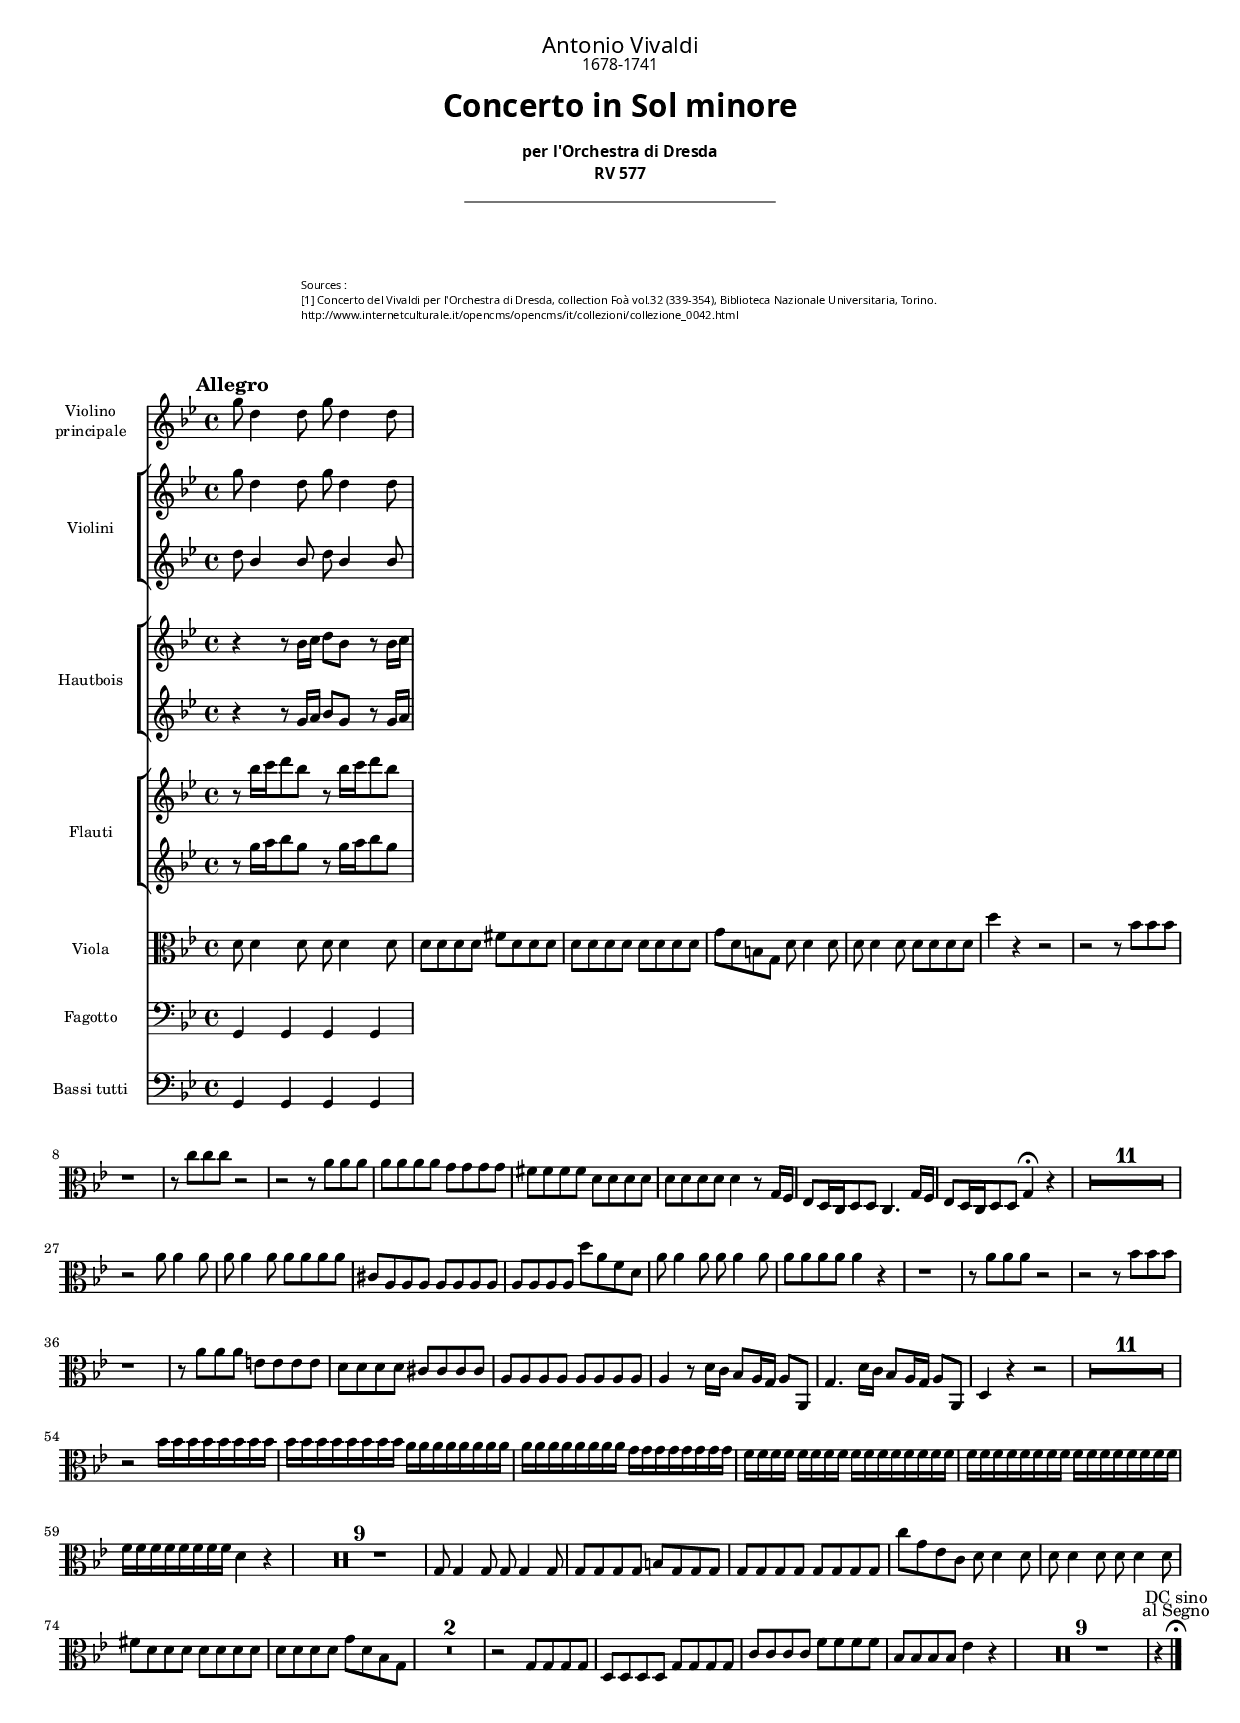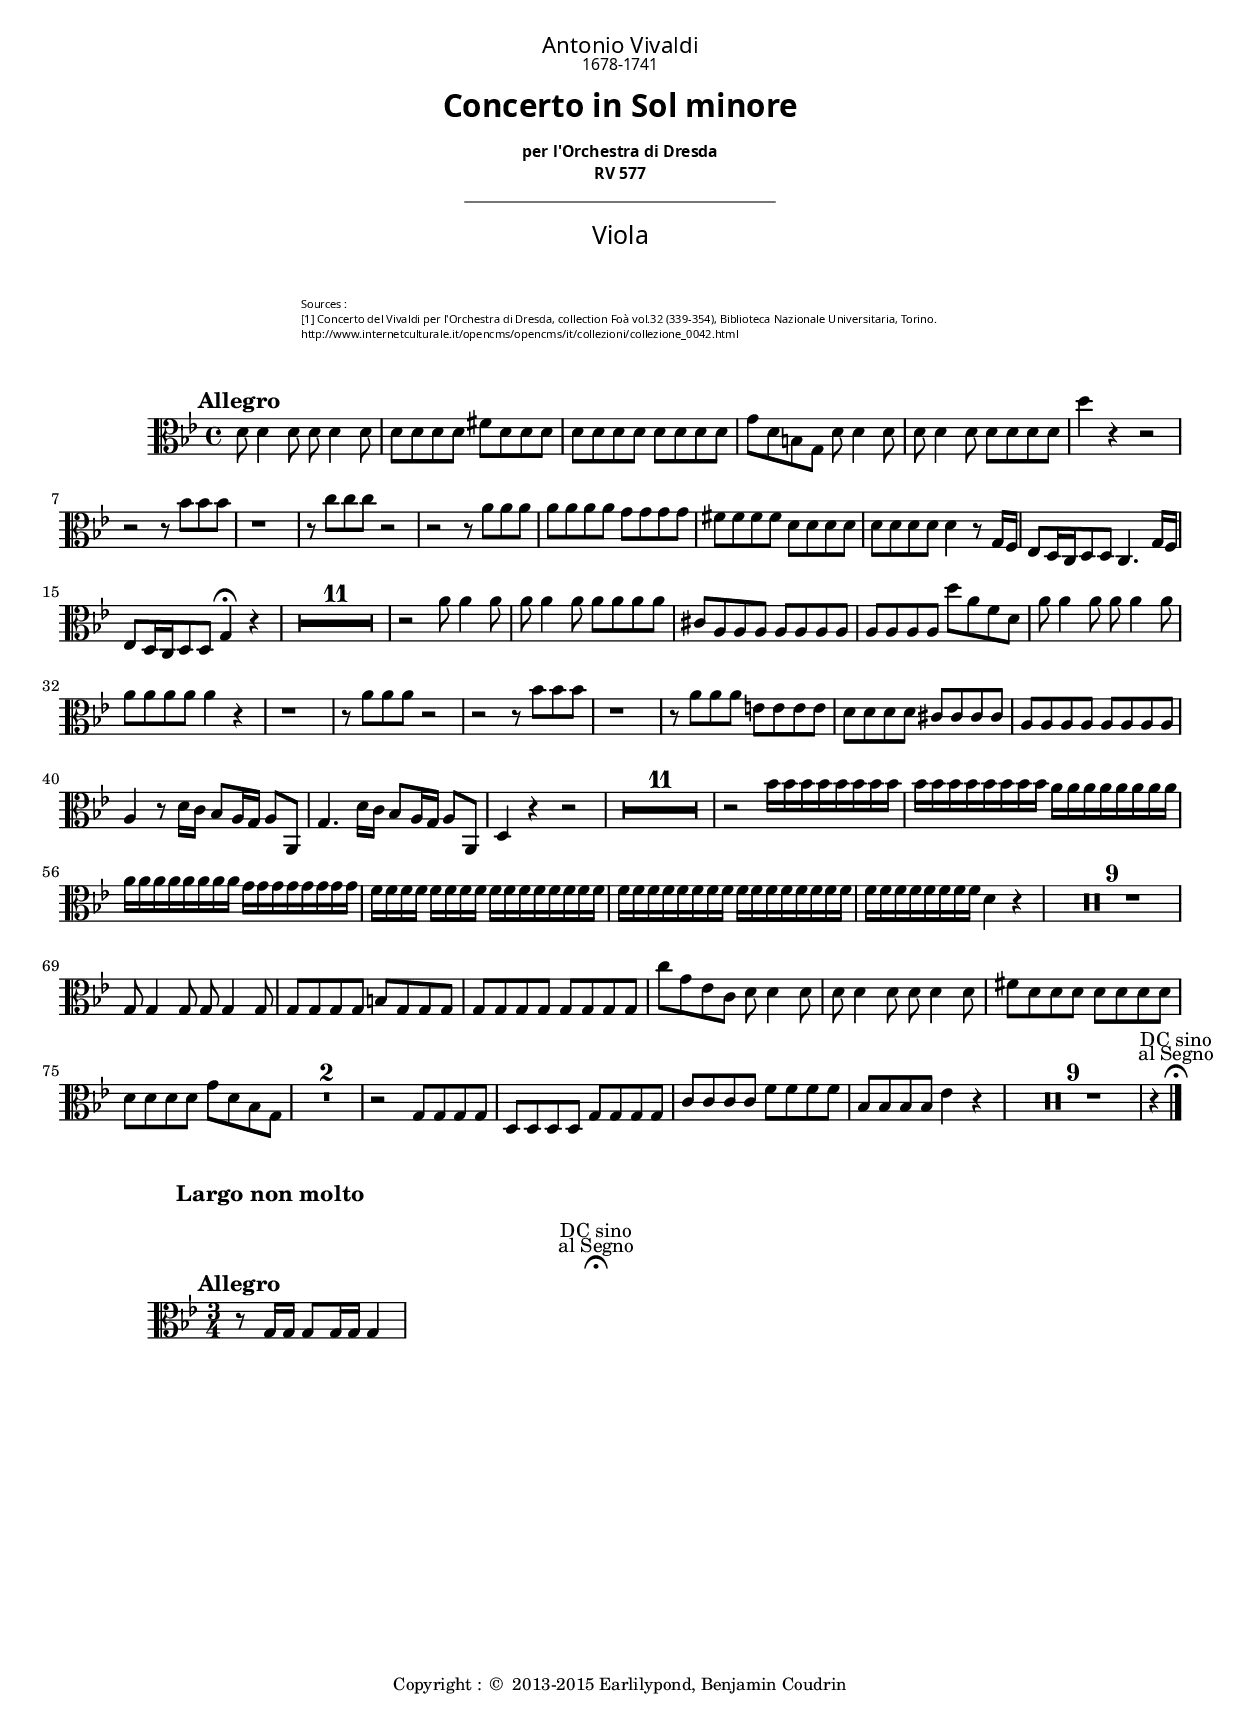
%%  rv577.ly
%%  This file is part of the Earlilypond project
%%  
%%  Copyright (c) 2013-2015 Benjamin Coudrin <benjamin.coudrin@gmail.com>
%%                All Rights Reserved
%%
%%  This program is free software. It comes without any warranty, to
%%  the extent permitted by applicable law. You can redistribute it
%%  and/or modify it under the terms of the Do What The Fuck You Want
%%  To Public License, Version 2, as published by Sam Hocevar. See
%%  http://sam.zoy.org/wtfpl/COPYING for more details.

\version "2.16.0"

%%  format.ily
%%  This file is part of the Earlilypond project
%%  
%%  Copyright (c) 2013 Benjamin Coudrin <benjamin.coudrin@gmail.com>
%%                All Rights Reserved
%%
%%  This program is free software. It comes without any warranty, to
%%  the extent permitted by applicable law. You can redistribute it
%%  and/or modify it under the terms of the Do What The Fuck You Want
%%  To Public License, Version 2, as published by Sam Hocevar. See
%%  http://sam.zoy.org/wtfpl/COPYING for more details.

\version "2.19.42"

% Paper settings
#(set-default-paper-size "a4")
#(set-global-staff-size 17)
\paper {
  line-width    = 188\mm
  left-margin   = 10\mm
  top-margin    = 10\mm
  bottom-margin = 10\mm
  ragged-last-bottom = ##t 
  ragged-bottom = ##f
  annotate-spacing = ##f
  #(define page-breaking ly:minimal-breaking)
}

% Layout commons
layoutCommonsWithEmptyStaves = \layout {
  \context {
    \Score
    \override SpacingSpanner.uniform-stretching = ##t
    \override Stem.neutral-direction = #1
    \override FootnoteItem.annotation-line = ##f
  }
  \context {
    \Voice
    \override TupletNumber.stencil = ##f 
    \override TupletBracket.bracket-visibility = ##f 
  }
  \context { 
    \Staff
    \override BassFigure.font-size = #-1
  } 
  \context { 
    \Lyrics
    \override LyricText.font-size = #0
    \override LyricText.font-shape = #'italic
  } 
}

layoutCommons = \layout {
  \layoutCommonsWithEmptyStaves
  \context {
    \Staff
    \RemoveEmptyStaves
    \override VerticalAxisGroup.remove-first = ##t 
  }
}

% notes
footnoteSize = {
  \override Score.StaffSymbol.staff-space = #(magstep -3)
  \set Score . fontSize = #-3
  \override BassFigure.font-size = #-1
}

footnoteLayout = \layout {
  indent = 0
  ragged-right = ##t
  \context { \Staff \remove "Time_signature_engraver" }
  \context { \Voice \override Script.avoid-slur = #'outside }
  \context {
    \Score
    \override StaffGrouper.staff-staff-spacing.basic-distance = #1
    \override BarNumber.break-visibility = #'#(#f #f #t)
  }
}

% Common includes
#(ly:set-option 'relative-includes #t)
%%  fonts.ily
%%  This file is part of the Earlilypond project
%%  
%%  Copyright (c) 2013 Benjamin Coudrin <benjamin.coudrin@gmail.com>
%%                All Rights Reserved
%%
%%  This program is free software. It comes without any warranty, to
%%  the extent permitted by applicable law. You can redistribute it
%%  and/or modify it under the terms of the Do What The Fuck You Want
%%  To Public License, Version 2, as published by Sam Hocevar. See
%%  http://sam.zoy.org/wtfpl/COPYING for more details.

% Default fonts
\paper  {
  #(define fonts
    (set-global-fonts
      #:music "scorlatti"
      #:brace "scorlatti"
      #:roman "Century Schoolbook L"
      #:sans "Nimbus Sans"
      #:typewriter "Luxi Mono"
      #:factor (/ staff-height pt 20)
  ))
}

%%  titles.ily
%%  This file is part of the Earlilypond project
%%  
%%  Copyright (c) 2013 Benjamin Coudrin <benjamin.coudrin@gmail.com>
%%                All Rights Reserved
%%
%%  This program is free software. It comes without any warranty, to
%%  the extent permitted by applicable law. You can redistribute it
%%  and/or modify it under the terms of the Do What The Fuck You Want
%%  To Public License, Version 2, as published by Sam Hocevar. See
%%  http://sam.zoy.org/wtfpl/COPYING for more details.

\include "tweaks.ily"

%% Copyright Notice
currentYear = #(strftime "%Y" (localtime (current-time)))
publisherDefault = \markup { "Copyright : " \char ##x00A9 " 2011-" \currentYear " Earlilypond" }

%% Default values
\header {
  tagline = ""
  publisher = \publisherDefault
}

%% Titles Templates
%%%%%%%%%%%%%%%%%%%%%%%%%%%%%%

%% Book front page
%% Requires (in header) :
%%   - composer
%%   - composerDate (birth-death)
%%   - title
%%   - subtitle
%%   - opus
%%   - instrument
%%   - publisher
titlePageMarkup = \markup \abs-fontsize #10 \column {
  \vspace #1
  \fill-line { \fontsize #4 \fromproperty #'header:composer }
  \vspace #1
  \fill-line { \fontsize #2 \fromproperty #'header:composerDate }
  \vspace #17
  \fill-line { \fontsize #10 \caps { \bold \fromproperty #'header:title } }
  \vspace #2
  \fill-line { \fontsize #3 \caps { \bold \fromproperty #'header:subtitle } }
  \vspace #3
  \fill-line { \fontsize #5 \caps { \bold \fromproperty #'header:catalogue } }
  \vspace #3
  \fill-line { \fontsize #6 \bold \fromproperty #'header:instrument }
  \vspace #25
  \fill-line { \concat { \publisherDefault ", " \fromproperty #'header:editor } }
}

%% Part book front page
%% Requires (in header) :
%%   - composer
%%   - composerDate (birth-death)
%%   - title
%%   - subtitle
%%   - opus
%%   - instrument
%%   - publisher
partTitlePageMarkup = \markup \abs-fontsize #10 \column {
  \vspace #1
  \fill-line { \fontsize #4 \fromproperty #'header:composer }
  \vspace #1
  \fill-line { \fontsize #2 \fromproperty #'header:composerDate }
  \vspace #14
  \fill-line { \fontsize #10 \caps { \bold \fromproperty #'header:title } }
  \vspace #2
  \fill-line { \fontsize #3 \caps { \bold \fromproperty #'header:subtitle } }
  \vspace #3
  \fill-line { \fontsize #5 \caps { \bold \fromproperty #'header:catalogue } }
  \vspace #3
  \fill-line { \postscript #"-30 0 moveto 60 0 rlineto stroke" }
  \vspace #6
  \fill-line { \fontsize #6 \fromproperty #'header:instrument }
  \vspace #18
  \fill-line { \concat { \publisherDefault ", " \fromproperty #'header:editor } }
}

%% Book front page with image
%% Requires (in header) :
%%   - composer
%%   - composerDate (birth-death)
%%   - title
%%   - subtitle
%%   - opus
%%   - image
%%   - editor
titlePageMarkupImage = \markup \abs-fontsize #10 \column {
  \vspace #1
  \fill-line { \fontsize #4 \fromproperty #'header:composer }
  \vspace #1
  \fill-line { \fontsize #2 \fromproperty #'header:composerDate }
  \vspace #10
  \fill-line { \fontsize #10 \caps { \bold \fromproperty #'header:title } }
  \vspace #1
  \fill-line { \fontsize #3 \caps { \bold \fromproperty #'header:subtitle } }
  \vspace #6
  \fill-line { \fontsize #6 \caps { \bold \fromproperty #'header:catalogue } }
  \vspace #6
  \fill-line { \fromproperty #'header:image }    
  \vspace #10
  \fill-line { \concat { \publisherDefault ", " \fromproperty #'header:editor } }
}

%% piece front page
%% Requires (in header) :
%%   - composer
%%   - composerDate (birth-death)
%%   - title
%%   - subtitle
%%   - opus
%%   - publisher
%%   - sources
%%   - notes
pieceFrontPageMarkup = \markup \abs-fontsize #10 \box { \column {
  \vspace #1
  \fill-line { \fontsize #3 \fromproperty #'header:composer }
  \fill-line { \override #'(font-family . Nimbus) \fontsize #1 \fromproperty #'header:composerDate }
  \vspace #2.5
  \fill-line { \fontsize #10 \caps { \fromproperty #'header:title } }
  \vspace #1
  \fill-line { \fontsize #2 \caps {\fromproperty #'header:subtitle } }
  \vspace #1.5
  \fill-line { \postscript #"-30 0 moveto 60 0 rlineto stroke" }
  \fill-line { \postscript #"-30 2 moveto 60 0 rlineto stroke" }
  \vspace #1
  \fill-line { \fontsize #-2 \fromproperty #'header:notes }
  \vspace #0.5
  \fill-line { \left-column { "Sources : " \fontsize #-2 \fromproperty #'header:sources } }
  \vspace #2
  \fill-line { \concat { \publisherDefault ", " \fromproperty #'header:editor } }
} }

%% piece short title
%% Requires (in header) :
%%   - composer
%%   - title
%%   - subtitle
pieceTitleMarkup = \markup {
  \column {
    \fill-line {
      \null
      \override #`(direction . ,UP) {
        \dir-column {
          \center-align \fontsize #-1 \bold
          \caps \fromproperty #'header:subtitle
          \center-align \fontsize #4 \bold
          \caps \fromproperty #'header:title
        }
      }
      \fromproperty #'header:composer
    }
    \vspace #2
  }
}



%% piece long title
pieceBigTitleMarkup = \markup \abs-fontsize #6 \column {
    \vspace #1
    \fill-line { \fontsize #5 \fromproperty #'header:composer }
    \fill-line { \fontsize #2 \fromproperty #'header:composerDate }
    \vspace #1
    \fill-line { \fontsize #8 \bold \caps \fromproperty #'header:title }
    \vspace #1
    \fill-line { \fontsize #2 \fromproperty #'header:subtitle }
    \vspace #1
    \fill-line { \postscript #"-20 0 moveto 40 0 rlineto stroke" }
    \vspace #1
    \fill-line { \fontsize #6 \fromproperty #'header:instrument }
    \vspace #2
    \fill-line { \fontsize #1 \fromproperty #'header:sources }
    \vspace #2    
  }
  
pieceBigTitleMarkupNoSource = \markup \abs-fontsize #6 \column {
    \vspace #1
    \fill-line { \fontsize #5 \fromproperty #'header:composer }
    \fill-line { \fontsize #2 \fromproperty #'header:composerDate }
    \vspace #1
    \fill-line { \fontsize #8 \bold \caps \fromproperty #'header:title }
    \vspace #0.5
    \fill-line { \fontsize #3 \fromproperty #'header:subtitle }
    \vspace #1
    %\fill-line { \fontsize #4 \fromproperty #'header:catalogue }
    %\vspace #1
    \fill-line { \postscript #"-20 0 moveto 40 0 rlineto stroke" }
    \vspace #1
    \fill-line { \fontsize #6 \fromproperty #'header:instrument }
    \vspace #2
  }
  
pieceMediumTitleMarkup = \markup \abs-fontsize #6 \column {
    \vspace #1
    \fill-line { \fontsize #5 \fromproperty #'header:composer }
    \fill-line { \fontsize #2 \fromproperty #'header:composerDate }
    \vspace #1
    \fill-line { \fontsize #8 \bold \caps \fromproperty #'header:title }
    \vspace #1
    \fill-line { \postscript #"-20 0 moveto 40 0 rlineto stroke" }
    \vspace #2
  }
  
suiteSimpleTitleMarkup = \markup \abs-fontsize #6 \column {
  \vspace #5
  \fill-line { \fontsize #8 \bold \fromproperty #'header:suite }
  \vspace #3
}

scoreSimpleTitleMarkup = \markup \abs-fontsize #6 \column {
  \vspace #1
  \left-align { \fontsize #6 \caps \fromproperty #'header:piece }
  \fill-line  { \fontsize #5 \italic \fromproperty #'header:part }
  \vspace #1
}

scoreNumberedTitleMarkup = \markup \abs-fontsize #6 \column {
  \vspace #1
  \fill-line { \fontsize #10 \box \fromproperty #'header:number } 
  \vspace #0.5
  \fill-line {
    \left-align { \fontsize #6 \caps \fromproperty #'header:piece }
    \right-align { \fontsize #6 \fromproperty #'header:subopus }
  }
  \vspace #1
}
  
bookNotePageMarkup = \markup \abs-fontsize #6 \column {
  \vspace #1
  \fill-line { \fontsize #8 \caps \fromproperty #'header:title }
  \vspace #1
  \fill-line { \fontsize #8 \caps \fromproperty #'header:subtitle }
  \vspace #1
  \fill-line { \fontsize #7 \caps \fromproperty #'header:subsubtitle }
  \vspace #1
  \fill-line { \fontsize #7 "." }
  \vspace #1
  \fill-line { \fontsize #8 \caps \fromproperty #'header:catalogue }
  \vspace #1
  \fill-line { \fontsize #7 "." }
  \vspace #4
  %\fill-line { \fontsize #4 \fromproperty #'header:sources }
  %\fill-line { \fontsize #8 \bold \caps "Notes" }
  
}



\header {
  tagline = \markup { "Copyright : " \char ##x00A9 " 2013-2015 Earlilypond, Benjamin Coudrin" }
  composer = "Antonio Vivaldi"
  composerDate = "1678-1741"
  date = "ca 1720"
  title = "Concerto in Sol minore"
  subtitle = \markup \center-column { "per l'Orchestra di Dresda" "RV 577"}
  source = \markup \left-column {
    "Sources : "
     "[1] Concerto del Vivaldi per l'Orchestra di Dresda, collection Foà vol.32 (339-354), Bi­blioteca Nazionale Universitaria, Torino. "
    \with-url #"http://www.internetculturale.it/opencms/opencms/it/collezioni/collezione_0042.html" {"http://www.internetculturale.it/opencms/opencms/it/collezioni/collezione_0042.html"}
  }
}

#(set-default-paper-size "a4")
#(set-global-staff-size 15)

\paper {
  #(define page-breaking ly:minimal-breaking)
  bookTitleMarkup = \markup \abs-fontsize #6 \column {
    \vspace #1
    \fill-line { \override #'(font-name . "Calluna") \fontsize #5 \fromproperty #'header:composer }
    \fill-line { \override #'(font-name . "Calluna") \fontsize #2 \fromproperty #'header:composerDate }
    \vspace #1
    \fill-line { \override #'(font-name . "Calluna Bold") \fontsize #8 \fromproperty #'header:title }
    \vspace #1
    \fill-line { \override #'(font-name . "Calluna Bold") \fontsize #2 \fromproperty #'header:subtitle }
    \vspace #1
    \fill-line { \postscript #"-20 0 moveto 40 0 rlineto stroke" }
    \vspace #1
    \fill-line { \override #'(font-name . "Calluna") \fontsize #6 \fromproperty #'header:instrument }
    \vspace #2
    \fill-line { \override #'(font-name . "Calluna Light") \fontsize #-1 \fromproperty #'header:source }
    \vspace #2    
  }
}
\markup\null

%% violinoprincipale.ly
%%  This file is part of the Earlilypond project
%%  
%%  Copyright (c) 2013-2015 Benjamin Coudrin <benjamin.coudrin@gmail.com>
%%                All Rights Reserved
%%
%%  This program is free software. It comes without any warranty, to
%%  the extent permitted by applicable law. You can redistribute it
%%  and/or modify it under the terms of the Do What The Fuck You Want
%%  To Public License, Version 2, as published by Sam Hocevar. See
%%  http://sam.zoy.org/wtfpl/COPYING for more details.

%% Allegro %%%%%%%%%%%%%%%%%%%%%%%%%%%%%%%%%%%%%%%%%%%%%%%%%%
violinoprincipalefirst = \relative c''' {
  \set Score.skipBars = ##t
  \time 4/4
  \key g \minor
  \clef treble
  g8 d4 d8 g d4 d8
}

%% Largo non molto %%%%%%%%%%%%%%%%%%%%%%%%%%%%%%%%%%%%%%%%%%%%%%%%%%
violinoprincipalesecond = \relative c'' {
  \set Score.skipBars = ##t
  \time 3/4
  \key g \minor
  \clef treble
  c4 ~ c8. [ees32 (d] c4)
}

%% Allegro %%%%%%%%%%%%%%%%%%%%%%%%%%%%%%%%%%%%%%%%%%%%%%%%%%
violinoprincipalethird = \relative c''' {
  \set Score.skipBars = ##t
  \time 3/4
  \key g \minor
  \clef treble
  \override Beam.auto-knee-gap = #4
  bes8 [g,,16 g g8 g'' bes g]
}

%% flauto1.ly
%%  This file is part of the Earlilypond project
%%  
%%  Copyright (c) 2013-2015 Benjamin Coudrin <benjamin.coudrin@gmail.com>
%%                All Rights Reserved
%%
%%  This program is free software. It comes without any warranty, to
%%  the extent permitted by applicable law. You can redistribute it
%%  and/or modify it under the terms of the Do What The Fuck You Want
%%  To Public License, Version 2, as published by Sam Hocevar. See
%%  http://sam.zoy.org/wtfpl/COPYING for more details.

%% Allegro %%%%%%%%%%%%%%%%%%%%%%%%%%%%%%%%%%%%%%%%%%%%%%%%%%
flautoprimofirst = \relative c''' {
  \set Score.skipBars = ##t
  \time 4/4
  \key g \minor
  \clef treble
  r8 bes16 [c d8 bes] r8 bes16 [c d8 bes]
}

%% Largo non molto %%%%%%%%%%%%%%%%%%%%%%%%%%%%%%%%%%%%%%%%%%%%%%%%%%
slautoprimosecond = \relative c {
  \set Score.skipBars = ##t
  \time 3/4
  \key g \minor
  \clef treble
  \mark \markup{Tacet}
  R2.*18
}

%% Allegro %%%%%%%%%%%%%%%%%%%%%%%%%%%%%%%%%%%%%%%%%%%%%%%%%%
flautoprimothird = \relative c''' {
  \set Score.skipBars = ##t
  \time 3/4
  \key g \minor
  \clef treble
  r8 g bes g bes4
}

%% flauto2.ly
%%  This file is part of the Earlilypond project
%%  
%%  Copyright (c) 2013-2015 Benjamin Coudrin <benjamin.coudrin@gmail.com>
%%                All Rights Reserved
%%
%%  This program is free software. It comes without any warranty, to
%%  the extent permitted by applicable law. You can redistribute it
%%  and/or modify it under the terms of the Do What The Fuck You Want
%%  To Public License, Version 2, as published by Sam Hocevar. See
%%  http://sam.zoy.org/wtfpl/COPYING for more details.

%% Allegro %%%%%%%%%%%%%%%%%%%%%%%%%%%%%%%%%%%%%%%%%%%%%%%%%%
flautosecundofirst = \relative c''' {
  \set Score.skipBars = ##t
  \time 4/4
  \key g \minor
  \clef treble
  r8 g16 [a bes8 g] r8 g16 [a bes8 g]
}

%% Largo non molto %%%%%%%%%%%%%%%%%%%%%%%%%%%%%%%%%%%%%%%%%%%%%%%%%%
flautosecundosecond = \relative c {
  \set Score.skipBars = ##t
  \time 3/4
  \key g \minor
  \clef treble
  \mark \markup{Tacet}
  R2.*18
}

%% Allegro %%%%%%%%%%%%%%%%%%%%%%%%%%%%%%%%%%%%%%%%%%%%%%%%%%
flautosecundothird = \relative c'' {
  \set Score.skipBars = ##t
  \time 3/4
  \key g \minor
  \clef treble
  r8 d g d g4
}

%% hautbois1.ly
%%  This file is part of the Earlilypond project
%%  
%%  Copyright (c) 2013-2015 Benjamin Coudrin <benjamin.coudrin@gmail.com>
%%                All Rights Reserved
%%
%%  This program is free software. It comes without any warranty, to
%%  the extent permitted by applicable law. You can redistribute it
%%  and/or modify it under the terms of the Do What The Fuck You Want
%%  To Public License, Version 2, as published by Sam Hocevar. See
%%  http://sam.zoy.org/wtfpl/COPYING for more details.

%% Allegro %%%%%%%%%%%%%%%%%%%%%%%%%%%%%%%%%%%%%%%%%%%%%%%%%%
hautboisprimofirst = \relative c'' {
  \set Score.skipBars = ##t
  \time 4/4
  \key g \minor
  \clef treble
  r4 r8 bes16 c d8 bes r8 bes16 c
}

%% Largo non molto %%%%%%%%%%%%%%%%%%%%%%%%%%%%%%%%%%%%%%%%%%%%%%%%%%
hautboisprimosecond = \relative c {
  \set Score.skipBars = ##t
  \time 3/4
  \key g \minor
  \clef treble
  \mark \markup{Tacet}
  R2.*18
}

%% Allegro %%%%%%%%%%%%%%%%%%%%%%%%%%%%%%%%%%%%%%%%%%%%%%%%%%
hautboisprimothird = \relative c''' {
  \set Score.skipBars = ##t
  \time 3/4
  \key g \minor
  \clef treble
  bes4 r8 g bes g
}

%% hautbois2.ly
%%  This file is part of the Earlilypond project
%%  
%%  Copyright (c) 2013-2015 Benjamin Coudrin <benjamin.coudrin@gmail.com>
%%                All Rights Reserved
%%
%%  This program is free software. It comes without any warranty, to
%%  the extent permitted by applicable law. You can redistribute it
%%  and/or modify it under the terms of the Do What The Fuck You Want
%%  To Public License, Version 2, as published by Sam Hocevar. See
%%  http://sam.zoy.org/wtfpl/COPYING for more details.

%% Allegro %%%%%%%%%%%%%%%%%%%%%%%%%%%%%%%%%%%%%%%%%%%%%%%%%%
hautboissecundofirst = \relative c'' {
  \set Score.skipBars = ##t
  \time 4/4
  \key g \minor
  \clef treble
  r4 r8 g16 a bes8 g r8 g16 a
}

%% Largo non molto %%%%%%%%%%%%%%%%%%%%%%%%%%%%%%%%%%%%%%%%%%%%%%%%%%
hautboissecundosecond = \relative c {
  \set Score.skipBars = ##t
  \time 3/4
  \key g \minor
  \clef treble
  \mark \markup{Tacet}
  R2.*18
}

%% Allegro %%%%%%%%%%%%%%%%%%%%%%%%%%%%%%%%%%%%%%%%%%%%%%%%%%
hautboissecundothird = \relative c''' {
  \set Score.skipBars = ##t
  \time 3/4
  \key g \minor
  \clef treble
  g4 r8 d g d
}

%% fagotto.ly
%%  This file is part of the Earlilypond project
%%  
%%  Copyright (c) 2013-2015 Benjamin Coudrin <benjamin.coudrin@gmail.com>
%%                All Rights Reserved
%%
%%  This program is free software. It comes without any warranty, to
%%  the extent permitted by applicable law. You can redistribute it
%%  and/or modify it under the terms of the Do What The Fuck You Want
%%  To Public License, Version 2, as published by Sam Hocevar. See
%%  http://sam.zoy.org/wtfpl/COPYING for more details.

%% Allegro %%%%%%%%%%%%%%%%%%%%%%%%%%%%%%%%%%%%%%%%%%%%%%%%%%
fagottofirst = \relative c {
  \set Score.skipBars = ##t
  \time 4/4
  \key g \minor
  \clef bass
  g4 g g g
}

%% Largo non molto %%%%%%%%%%%%%%%%%%%%%%%%%%%%%%%%%%%%%%%%%%%%%%%%%%
fagottosecond = \relative c {
  \set Score.skipBars = ##t
  \time 3/4
  \key g \minor
  \clef bass
  c4 ees f
}

%% Allegro %%%%%%%%%%%%%%%%%%%%%%%%%%%%%%%%%%%%%%%%%%%%%%%%%%
fagottothird = \relative c {
  \set Score.skipBars = ##t
  \time 3/4
  \key g \minor
  \clef bass
  g16 [a bes c d e fis g] g,8 g'
}


%% violini1.ly
%%  This file is part of the Earlilypond project
%%  
%%  Copyright (c) 2013-2015 Benjamin Coudrin <benjamin.coudrin@gmail.com>
%%                All Rights Reserved
%%
%%  This program is free software. It comes without any warranty, to
%%  the extent permitted by applicable law. You can redistribute it
%%  and/or modify it under the terms of the Do What The Fuck You Want
%%  To Public License, Version 2, as published by Sam Hocevar. See
%%  http://sam.zoy.org/wtfpl/COPYING for more details.

%% Allegro %%%%%%%%%%%%%%%%%%%%%%%%%%%%%%%%%%%%%%%%%%%%%%%%%%
violinoprimofirst = \relative c''' {
  \set Score.skipBars = ##t
  \time 4/4
  \key g \minor
  \clef treble
  g8 d4 d8 g d4 d8
}

%% Largo non molto %%%%%%%%%%%%%%%%%%%%%%%%%%%%%%%%%%%%%%%%%%%%%%%%%%
violiniprimosecond = \relative c {
  \set Score.skipBars = ##t
  \time 3/4
  \key g \minor
  \clef treble
  \mark \markup{Tacet}
  R2.*18
}

%% Allegro %%%%%%%%%%%%%%%%%%%%%%%%%%%%%%%%%%%%%%%%%%%%%%%%%%
violinoprimothird = \relative c''' {
  \set Score.skipBars = ##t
  \time 3/4
  \key g \minor
  \clef treble
  \override Beam.auto-knee-gap = #4
  bes8 [g,,16 g g8 g'' bes g]
}

%% violino2.ly
%%  This file is part of the Earlilypond project
%%  
%%  Copyright (c) 2013-2015 Benjamin Coudrin <benjamin.coudrin@gmail.com>
%%                All Rights Reserved
%%
%%  This program is free software. It comes without any warranty, to
%%  the extent permitted by applicable law. You can redistribute it
%%  and/or modify it under the terms of the Do What The Fuck You Want
%%  To Public License, Version 2, as published by Sam Hocevar. See
%%  http://sam.zoy.org/wtfpl/COPYING for more details.

%% Allegro %%%%%%%%%%%%%%%%%%%%%%%%%%%%%%%%%%%%%%%%%%%%%%%%%%
violinosecundofirst = \relative c'' {
  \set Score.skipBars = ##t
  \time 4/4
  \key g \minor
  \clef treble
  d8 bes4 bes8 d bes4 bes8
}

%% Largo non molto %%%%%%%%%%%%%%%%%%%%%%%%%%%%%%%%%%%%%%%%%%%%%%%%%%
violinisecundosecond = \relative c {
  \set Score.skipBars = ##t
  \time 3/4
  \key g \minor
  \clef treble
  \mark \markup{Tacet}
  R2.*18
}

%% Allegro %%%%%%%%%%%%%%%%%%%%%%%%%%%%%%%%%%%%%%%%%%%%%%%%%%
violinosecundothird = \relative c''' {
  \set Score.skipBars = ##t
  \time 3/4
  \key g \minor
  \clef treble
  \override Beam.auto-knee-gap = #3
  g8 [g,,16 g g8 d'' g d]
}

%% viole.ly
%%  This file is part of the Earlilypond project
%%  
%%  Copyright (c) 2013-2015 Benjamin Coudrin <benjamin.coudrin@gmail.com>
%%                All Rights Reserved
%%
%%  This program is free software. It comes without any warranty, to
%%  the extent permitted by applicable law. You can redistribute it
%%  and/or modify it under the terms of the Do What The Fuck You Want
%%  To Public License, Version 2, as published by Sam Hocevar. See
%%  http://sam.zoy.org/wtfpl/COPYING for more details.

%% Allegro %%%%%%%%%%%%%%%%%%%%%%%%%%%%%%%%%%%%%%%%%%%%%%%%%%
violafirst = \relative c' {
  \set Score.skipBars = ##t
  \time 4/4
  \key g \minor
  \clef alto
  d8 d4 d8 d d4 d8
  d8 d d d fis d d d
  d d d d d d d d
  g d b g d' d4 d8
  d d4 d8 d d d d
  d'4 r r2
  r2 r8 bes bes bes
  r1
  r8 c c c r2
  r2 r8 a a a
  a a a a g g g g
  fis fis fis fis d d d d
  d d d d d4 r8 g,16 f
  ees8 [d16 c d8 d] c4. g'16[ f]
  ees8 [d16 c d8 d] g4\fermata r4
  R1*11
  r2 a'8 a4 a8
  a a4 a8 a a a a
  cis, a a a a a a a
  a a a a d' a f d
  a' a4 a8 a a4 a8
  a a a a a4 r
  r1
  r8 a a a r2
  r r8 bes bes bes
  r1
  r8 a a a e e e e
  d d d d cis cis cis cis
  a a a a a a a a
  a4 r8 d16 c bes8 a16 g a8 a,
  g'4. d'16 c bes8 a16 g a8 a,
  d4 r r2
  R1*11
  r2 bes''16 [bes bes bes bes bes bes bes]
  bes [bes bes bes bes bes bes bes] a [a a a a a a a]
  a [a a a a a a a] g [g g g g g g g]
  f f f f f f f f f [f f f f f f f]
  f [f f f f f f f] f [f f f f f f f]
  f [f f f f f f f] d4 r
  R1*9
  g,8 g4 g8 g g4 g8
  g g g g b g g g
  g g g g g g g g
  c' g ees c d d4 d8
  d d4 d8 d d4 d8
  fis d d d d d d d
  d d d d g d bes g
  R1*2
  r2 g8 g g g
  d d d d g g g g
  c c c c f f f f
  bes, bes bes bes ees4 r
  R1*9
  \partial 4 r4
}

%% Largo non molto %%%%%%%%%%%%%%%%%%%%%%%%%%%%%%%%%%%%%%%%%%%%%%%%%%
violasecond = \relative c {
  \set Score.skipBars = ##t
  \time 3/4
  \key g \minor
  \clef alto 
  \mark \markup{Tacet}
  R2.*18
}

%% Allegro %%%%%%%%%%%%%%%%%%%%%%%%%%%%%%%%%%%%%%%%%%%%%%%%%%
violathird = \relative c {
  \set Score.skipBars = ##t
  \time 3/4
  \key g \minor
  \clef alto
  r8 g'16 [g] g8 [g16 g] g4
}

%% bassitutti.ly
%%  This file is part of the Earlilypond project
%%  
%%  Copyright (c) 2013-2015 Benjamin Coudrin <benjamin.coudrin@gmail.com>
%%                All Rights Reserved
%%
%%  This program is free software. It comes without any warranty, to
%%  the extent permitted by applicable law. You can redistribute it
%%  and/or modify it under the terms of the Do What The Fuck You Want
%%  To Public License, Version 2, as published by Sam Hocevar. See
%%  http://sam.zoy.org/wtfpl/COPYING for more details.

%% Allegro %%%%%%%%%%%%%%%%%%%%%%%%%%%%%%%%%%%%%%%%%%%%%%%%%%
bassituttifirst = \relative c {
  \set Score.skipBars = ##t
  \time 4/4
  \key g \minor
  \clef bass
  g4 g g g
}

bassituttisecond = \relative c {
  \set Score.skipBars = ##t
  \time 3/4
  \key g \minor
  \clef treble
  \mark \markup{Tacet}
  R2.*18
}

%% Allegro %%%%%%%%%%%%%%%%%%%%%%%%%%%%%%%%%%%%%%%%%%%%%%%%%%
bassituttithird = \relative c {
  \set Score.skipBars = ##t
  \time 3/4
  \key g \minor
  \clef bass
  g16 [a bes c d e fis g] g,8 g'
}


controlfirst = {
  \mark \markup \bold \large "Allegro"
  s1*90 \partial 4 s4 \bar "|."
  \mark \markup \fontsize #-2 \center-column {"DC sino" "al Segno" \musicglyph #"scripts.ufermata" }
}

controlsecond = {
  \mark \markup \bold \large "Largo non molto"
  \repeat volta 2 { R2.*8 }
  \repeat volta 2 { R2.*10}
}

controlthird = {
  \mark \markup \bold \large "Allegro"
  s2.*133 \partial 4 s4 \bar "|."
  \mark \markup \fontsize #-2 \center-column {"DC sino" "al Segno" \musicglyph #"scripts.ufermata" }
}


\score {
  <<
    \new Staff << \controlfirst >> 
    \new Staff << \set Staff.instrumentName = \markup\fontsize #-1 \center-column{"Violino" "principale"} \violinoprincipalefirst >>
    \new StaffGroup <<
      \set StaffGroup.instrumentName = \markup\fontsize #-1 "Violini"
      \new Staff << \violinoprimofirst >>
      \new Staff << \violinosecundofirst >>
    >>
    \new StaffGroup <<
      \set StaffGroup.instrumentName = \markup\fontsize #-1 "Hautbois"
      \new Staff << \hautboisprimofirst >>
      \new Staff << \hautboissecundofirst >>
    >>
    \new StaffGroup <<
      \set StaffGroup.instrumentName = \markup\fontsize #-1 "Flauti"
      \new Staff << \flautoprimofirst >>
      \new Staff << \flautosecundofirst >>
    >>
    \new Staff << \set Staff.instrumentName = \markup\fontsize #-1 "Viola" \violafirst >>
    \new Staff << \set Staff.instrumentName = \markup\fontsize #-1 "Fagotto" \fagottofirst >>
    \new Staff << \set Staff.instrumentName = \markup\fontsize #-1 "Bassi tutti" \bassituttifirst >>
  >>
  \layout {\layoutCommons }
}

\score {
  <<
    \new Staff << \controlsecond >> 
    \new StaffGroup <<
      \new Staff << \set Staff.instrumentName = \markup\fontsize #-1 \center-column{"Violino" "Solo ò" "Hautbois"} \violinoprincipalesecond >>
      \new Staff << \set Staff.instrumentName = \markup\fontsize #-1 "Fagotto" \fagottosecond >>
    >>
  >>
  \layout {\layoutCommons }
}

\score {
  <<
    \new Staff << \controlthird >> 
    \new Staff << \set Staff.instrumentName = \markup\fontsize #-1 \center-column{"Violino" "principale"} \violinoprincipalethird >>
    \new StaffGroup <<
      \set StaffGroup.instrumentName = \markup\fontsize #-1 "Violini"
      \new Staff << \violinoprimothird >>
      \new Staff << \violinosecundothird >>
    >>
    \new StaffGroup <<
      \set StaffGroup.instrumentName = \markup\fontsize #-1 "Hautbois"
      \new Staff << \hautboisprimothird >>
      \new Staff << \hautboissecundothird >>
    >>
    \new StaffGroup <<
      \set StaffGroup.instrumentName = \markup\fontsize #-1 "Flauti"
      \new Staff << \flautoprimothird >>
      \new Staff << \flautosecundothird >>
    >>
    \new Staff << \set Staff.instrumentName = \markup\fontsize #-1 "Viola" \violathird >>
    \new Staff << \set Staff.instrumentName = \markup\fontsize #-1 "Fagotto" \fagottothird >>
    \new Staff << \set Staff.instrumentName = \markup\fontsize #-1 "Bassi tutti" \bassituttithird >>
  >>
  \layout {\layoutCommons }
}

% Viola
\book {
  \bookOutputSuffix "Viola"
  \header { instrument = "Viola" }
  
  \score { << \new Staff << \controlfirst >> \new Staff << \violafirst >> >> \layout{\layoutCommons #(layout-set-staff-size 17)} }
  \score { << \new Staff << \controlsecond >> >> \layout{\layoutCommons #(layout-set-staff-size 17)} }
  \score { << \new Staff << \controlthird >> \new Staff << \violathird >> >> \layout{\layoutCommons #(layout-set-staff-size 17)} }
}
